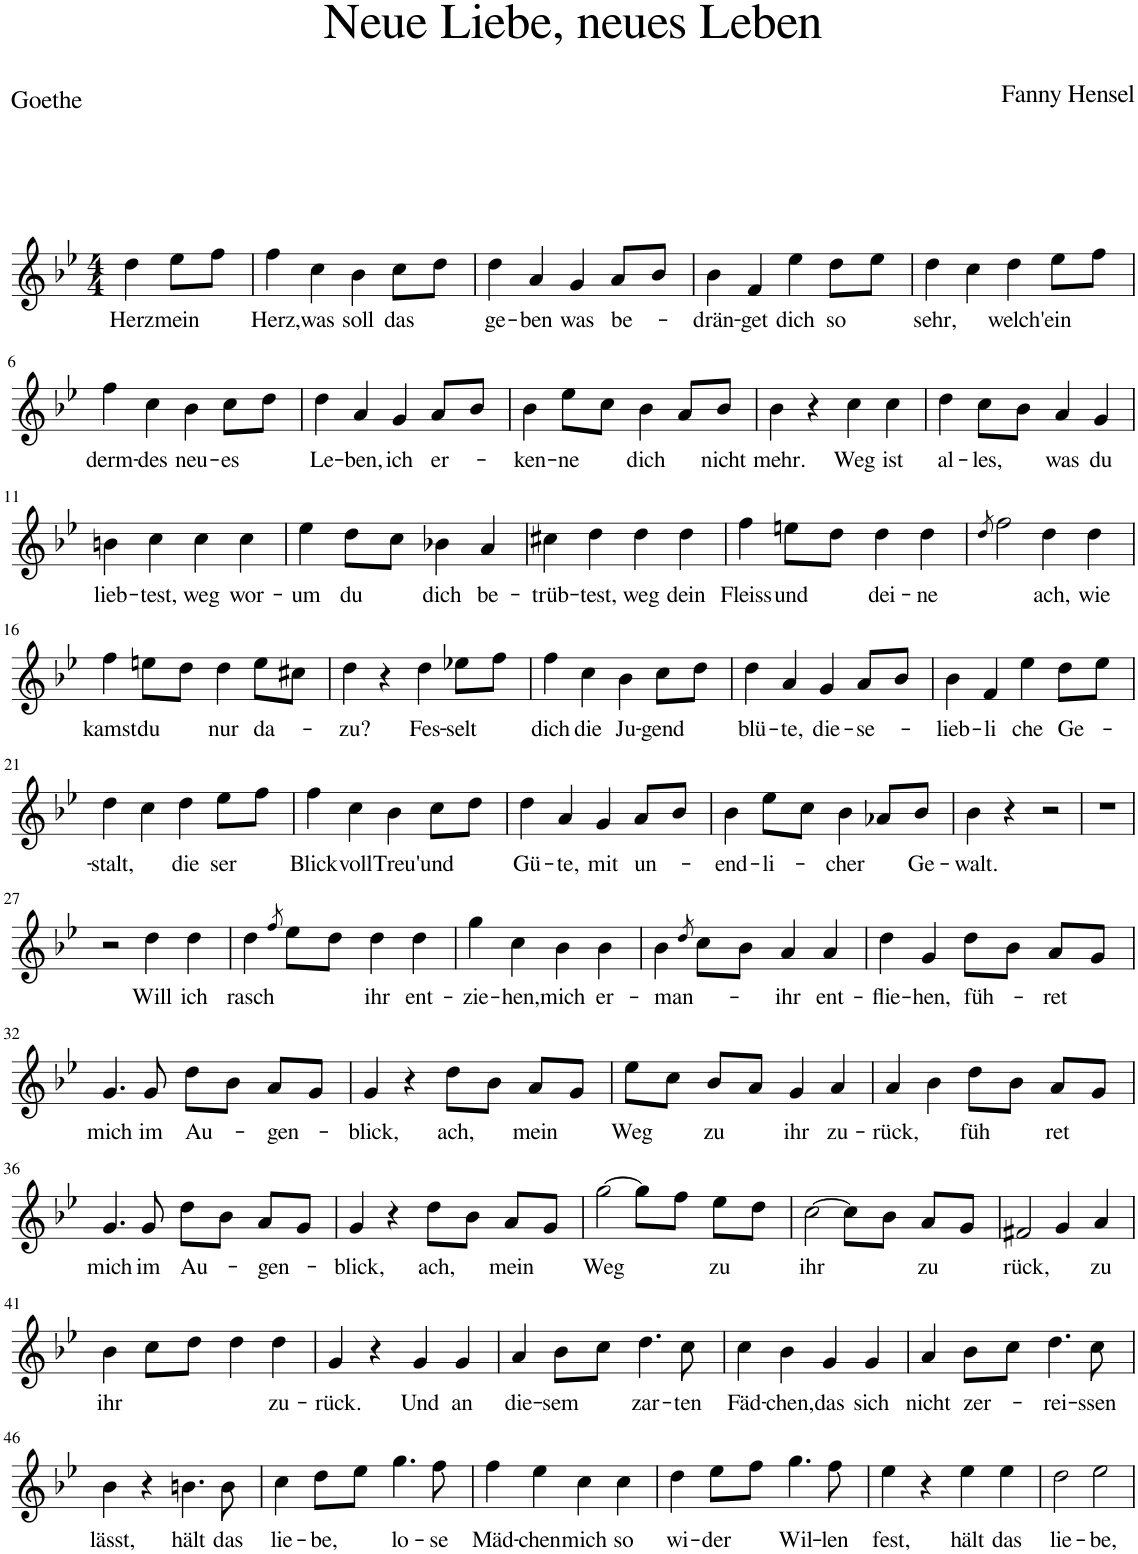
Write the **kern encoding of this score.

**kern	**text
*part1	*part1
*staff1	*staff1
*I"Piano	*
*I'Pno	*
*clefG2	*
*k[b-e-]	*
*M4/4	*
=1	=1
!	!LO:LY:b
4dd\	Herz
!	!LO:LY:b
8ee-\L	mein
8ff\J	.
=2	=2
!	!LO:LY:b
4ff\	Herz,
!	!LO:LY:b
4cc\	was
!	!LO:LY:b
4b-\	soll
!	!LO:LY:b
8cc\L	das
8dd\J	.
=3	=3
!	!LO:LY:b
4dd\	ge-
!	!LO:LY:b
4a/	-ben
!	!LO:LY:b
4g/	was
!	!LO:LY:b
8a/L	be-
8b-/J	.
=4	=4
!	!LO:LY:b
4b-\	-drän-
!	!LO:LY:b
4f/	-get
!	!LO:LY:b
4ee-\	dich
!	!LO:LY:b
8dd\L	so
8ee-\J	.
=5	=5
!	!LO:LY:b
4dd\	sehr,
4cc\	.
!	!LO:LY:b
4dd\	welch'
!	!LO:LY:b
8ee-\L	ein
8ff\J	.
!!LO:LB:g=z
=6	=6
!	!LO:LY:b
4ff\	derm-
!	!LO:LY:b
4cc\	-des
!	!LO:LY:b
4b-\	neu-
!	!LO:LY:b
8cc\L	-es
8dd\J	.
=7	=7
!	!LO:LY:b
4dd\	Le-
!	!LO:LY:b
4a/	-ben,
!	!LO:LY:b
4g/	ich
!	!LO:LY:b
8a/L	er-
8b-/J	.
=8	=8
!	!LO:LY:b
4b-\	-ken-
!	!LO:LY:b
8ee-\L	-ne
8cc\J	.
!	!LO:LY:b
4b-\	dich
8a/L	.
!	!LO:LY:b
8b-/J	nicht
=9	=9
!	!LO:LY:b
4b-\	mehr.
4r	.
!	!LO:LY:b
4cc\	Weg
!	!LO:LY:b
4cc\	ist
=10	=10
!	!LO:LY:b
4dd\	al-
!	!LO:LY:b
8cc\L	-les,
8b-\J	.
!	!LO:LY:b
4a/	was
!	!LO:LY:b
4g/	du
!!LO:LB:g=z
=11	=11
!	!LO:LY:b
4bn\	lieb-
!	!LO:LY:b
4cc\	-test,
!	!LO:LY:b
4cc\	weg
!	!LO:LY:b
4cc\	wor-
=12	=12
!	!LO:LY:b
4ee-\	-um
!	!LO:LY:b
8dd\L	du
8cc\J	.
!	!LO:LY:b
4b-X\	dich
!	!LO:LY:b
4a/	be-
=13	=13
!	!LO:LY:b
4cc#X\	-trüb-
!	!LO:LY:b
4dd\	-test,
!	!LO:LY:b
4dd\	weg
!	!LO:LY:b
4dd\	dein
=14	=14
!	!LO:LY:b
4ff\	Fleiss
!	!LO:LY:b
8een\L	und
8dd\J	.
!	!LO:LY:b
4dd\	dei-
!	!LO:LY:b
4dd\	-ne
=15	=15
8qdd/	.
2ff\	.
!	!LO:LY:b
4dd\	ach,
!	!LO:LY:b
4dd\	wie
!!LO:LB:g=z
=16	=16
!	!LO:LY:b
4ff\	kamst
!	!LO:LY:b
8een\L	du
8dd\J	.
!	!LO:LY:b
4dd\	nur
!	!LO:LY:b
8ee\L	da-
8cc#X\J	.
=17	=17
!	!LO:LY:b
4dd\	-zu?
4r	.
!	!LO:LY:b
4dd\	Fes-
!	!LO:LY:b
8ee-X\L	-selt
8ff\J	.
=18	=18
!	!LO:LY:b
4ff\	dich
!	!LO:LY:b
4cc\	die
!	!LO:LY:b
4b-\	Ju-
!	!LO:LY:b
8cc\L	-gend
8dd\J	.
=19	=19
!	!LO:LY:b
4dd\	-blü-
!	!LO:LY:b
4a/	-te,
!	!LO:LY:b
4g/	die-
!	!LO:LY:b
8a/L	-se-
8b-/J	.
=20	=20
!	!LO:LY:b
4b-\	lieb-
!	!LO:LY:b
4f/	-li
!	!LO:LY:b
4ee-\	-che
!	!LO:LY:b
8dd\L	Ge-
8ee-\J	.
!!LO:LB:g=z
=21	=21
!	!LO:LY:b
4dd\	-stalt,
4cc\	.
!	!LO:LY:b
4dd\	die
!	!LO:LY:b
8ee-\L	-ser
8ff\J	.
=22	=22
!	!LO:LY:b
4ff\	Blick
!	!LO:LY:b
4cc\	voll
!	!LO:LY:b
4b-\	Treu'
!	!LO:LY:b
8cc\L	und
8dd\J	.
=23	=23
!	!LO:LY:b
4dd\	Gü-
!	!LO:LY:b
4a/	-te,
!	!LO:LY:b
4g/	mit
!	!LO:LY:b
8a/L	un-
8b-/J	.
=24	=24
!	!LO:LY:b
4b-\	-end-
!	!LO:LY:b
8ee-\L	-li-
8cc\J	.
!	!LO:LY:b
4b-\	-cher
8a-X/L	.
!	!LO:LY:b
8b-/J	Ge-
=25	=25
!	!LO:LY:b
4b-\	-walt.
4r	.
2r	.
=26	=26
1r	.
!!LO:LB:g=z
=27	=27
2r	.
!	!LO:LY:b
4dd\	Will
!	!LO:LY:b
4dd\	ich
=28	=28
!	!LO:LY:b
4dd\	rasch
8qff/	.
8ee-\L	.
8dd\J	.
!	!LO:LY:b
4dd\	ihr
!	!LO:LY:b
4dd\	ent-
=29	=29
!	!LO:LY:b
4gg\	-zie-
!	!LO:LY:b
4cc\	-hen,
!	!LO:LY:b
4b-\	mich
!	!LO:LY:b
4b-\	er-
=30	=30
!	!LO:LY:b
4b-\	-man-
8qdd/	.
8cc\L	.
8b-\J	.
!	!LO:LY:b
4a/	ihr
!	!LO:LY:b
4a/	ent-
=31	=31
!	!LO:LY:b
4dd\	-flie-
!	!LO:LY:b
4g/	-hen,
!	!LO:LY:b
8dd\L	füh-
8b-\J	.
!	!LO:LY:b
8a/L	-ret
8g/J	.
!!LO:LB:g=z
=32	=32
!	!LO:LY:b
4.g/	mich
!	!LO:LY:b
8g/	im
!	!LO:LY:b
8dd\L	Au-
8b-\J	.
!	!LO:LY:b
8a/L	-gen-
8g/J	.
=33	=33
!	!LO:LY:b
4g/	-blick,
4r	.
!	!LO:LY:b
8dd\L	ach,
8b-\J	.
!	!LO:LY:b
8a/L	mein
8g/J	.
=34	=34
!	!LO:LY:b
8ee-\L	Weg
8cc\J	.
!	!LO:LY:b
8b-/L	zu
8a/J	.
!	!LO:LY:b
4g/	ihr
!	!LO:LY:b
4a/	zu-
=35	=35
!	!LO:LY:b
4a/	-rück,
4b-\	.
!	!LO:LY:b
8dd\L	füh
8b-\J	.
!	!LO:LY:b
8a/L	-ret
8g/J	.
!!LO:LB:g=z
=36	=36
!	!LO:LY:b
4.g/	mich
!	!LO:LY:b
8g/	im
!	!LO:LY:b
8dd\L	Au-
8b-\J	.
!	!LO:LY:b
8a/L	-gen-
8g/J	.
=37	=37
!	!LO:LY:b
4g/	-blick,
4r	.
!	!LO:LY:b
8dd\L	ach,
8b-\J	.
!	!LO:LY:b
8a/L	mein
8g/J	.
=38	=38
!	!LO:LY:b
[2gg\	Weg
8gg\L]	.
8ff\J	.
!	!LO:LY:b
8ee-\L	zu
8dd\J	.
=39	=39
!	!LO:LY:b
[2cc\	ihr
8cc\L]	.
8b-\J	.
!	!LO:LY:b
8a/L	zu
8g/J	.
=40	=40
!	!LO:LY:b
2f#X/	-rück,
4g/	.
!	!LO:LY:b
4a/	zu
!!LO:LB:g=z
=41	=41
!	!LO:LY:b
4b-\	ihr
8cc\L	.
8dd\J	.
4dd\	.
!	!LO:LY:b
4dd\	zu-
=42	=42
!	!LO:LY:b
4g/	-rück.
4r	.
!	!LO:LY:b
4g/	Und
!	!LO:LY:b
4g/	an
=43	=43
!	!LO:LY:b
4a/	die-
!	!LO:LY:b
8b-\L	-sem
8cc\J	.
!	!LO:LY:b
4.dd\	zar-
!	!LO:LY:b
8cc\	-ten
=44	=44
!	!LO:LY:b
4cc\	Fäd-
!	!LO:LY:b
4b-\	-chen,
!	!LO:LY:b
4g/	das
!	!LO:LY:b
4g/	sich
=45	=45
!	!LO:LY:b
4a/	nicht
!	!LO:LY:b
8b-\L	zer-
8cc\J	.
!	!LO:LY:b
4.dd\	-rei-
!	!LO:LY:b
8cc\	-ssen
!!LO:LB:g=z
=46	=46
!	!LO:LY:b
4b-\	lässt,
4r	.
!	!LO:LY:b
4.bn\	hält
!	!LO:LY:b
8b\	das
=47	=47
!	!LO:LY:b
4cc\	lie-
!	!LO:LY:b
8dd\L	-be,
8ee-\J	.
!	!LO:LY:b
4.gg\	lo-
!	!LO:LY:b
8ff\	-se
=48	=48
!	!LO:LY:b
4ff\	Mäd-
!	!LO:LY:b
4ee-\	-chen
!	!LO:LY:b
4cc\	mich
!	!LO:LY:b
4cc\	so
=49	=49
!	!LO:LY:b
4dd\	wi-
!	!LO:LY:b
8ee-\L	-der
8ff\J	.
!	!LO:LY:b
4.gg\	Wil-
!	!LO:LY:b
8ff\	-len
=50	=50
!	!LO:LY:b
4ee-\	fest,
4r	.
!	!LO:LY:b
4ee-\	hält
!	!LO:LY:b
4ee-\	das
=51	=51
!	!LO:LY:b
2dd\	lie-
!	!LO:LY:b
2ee-\	-be,
=	=
*-	*-
